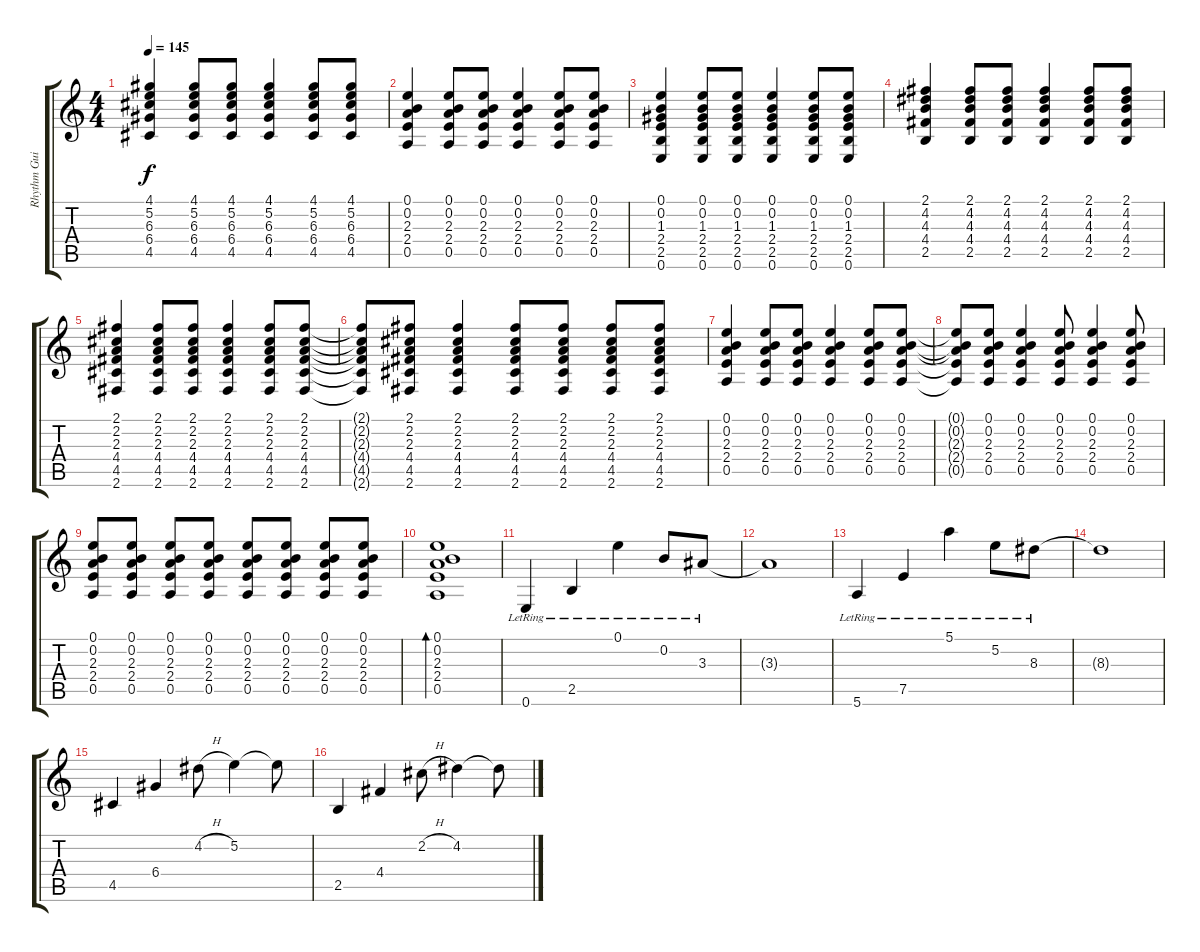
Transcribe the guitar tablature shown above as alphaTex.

\track ("Rhythm Guitar" "Rhythm Gui") {instrument acousticguitarsteel}
\staff {score tabs}
\tuning (E4 B3 G3 D3 A2 E2) {hide}
\ts (4 4)
\tempo 145
\clef g2
\ks c
(4.1 5.2 6.3 6.4 4.5).4{dy f} (4.1 5.2 6.3 6.4 4.5).8 (4.1 5.2 6.3 6.4 4.5).8 (4.1 5.2 6.3 6.4 4.5).4 (4.1 5.2 6.3 6.4 4.5).8 (4.1 5.2 6.3 6.4 4.5).8 |
(0.1 0.2 2.3 2.4 0.5).4 (0.1 0.2 2.3 2.4 0.5).8 (0.1 0.2 2.3 2.4 0.5).8 (0.1 0.2 2.3 2.4 0.5).4 (0.1 0.2 2.3 2.4 0.5).8 (0.1 0.2 2.3 2.4 0.5).8 |
(0.1 0.2 1.3 2.4 2.5 0.6).4 (0.1 0.2 1.3 2.4 2.5 0.6).8 (0.1 0.2 1.3 2.4 2.5 0.6).8 (0.1 0.2 1.3 2.4 2.5 0.6).4 (0.1 0.2 1.3 2.4 2.5 0.6).8 (0.1 0.2 1.3 2.4 2.5 0.6).8 |
(2.1 4.2 4.3 4.4 2.5).4 (2.1 4.2 4.3 4.4 2.5).8 (2.1 4.2 4.3 4.4 2.5).8 (2.1 4.2 4.3 4.4 2.5).4 (2.1 4.2 4.3 4.4 2.5).8 (2.1 4.2 4.3 4.4 2.5).8 |
(2.1 2.2 2.3 4.4 4.5 2.6).4 (2.1 2.2 2.3 4.4 4.5 2.6).8 (2.1 2.2 2.3 4.4 4.5 2.6).8 (2.1 2.2 2.3 4.4 4.5 2.6).4 (2.1 2.2 2.3 4.4 4.5 2.6).8 (2.1 2.2 2.3 4.4 4.5 2.6).8 |
(2.1{t} 2.2{t} 2.3{t} 4.4{t} 4.5{t} 2.6{t}).8 (2.1 2.2 2.3 4.4 4.5 2.6).8 (2.1 2.2 2.3 4.4 4.5 2.6).4 (2.1 2.2 2.3 4.4 4.5 2.6).8 (2.1 2.2 2.3 4.4 4.5 2.6).8 (2.1 2.2 2.3 4.4 4.5 2.6).8 (2.1 2.2 2.3 4.4 4.5 2.6).8 |
(0.1 0.2 2.3 2.4 0.5).4 (0.1 0.2 2.3 2.4 0.5).8 (0.1 0.2 2.3 2.4 0.5).8 (0.1 0.2 2.3 2.4 0.5).4 (0.1 0.2 2.3 2.4 0.5).8 (0.1 0.2 2.3 2.4 0.5).8 |
(0.1{t} 0.2{t} 2.3{t} 2.4{t} 0.5{t}).8 (0.1 0.2 2.3 2.4 0.5).8 (0.1 0.2 2.3 2.4 0.5).4 (0.1 0.2 2.3 2.4 0.5).8 (0.1 0.2 2.3 2.4 0.5).4 (0.1 0.2 2.3 2.4 0.5).8 |
(0.1 0.2 2.3 2.4 0.5).8 (0.1 0.2 2.3 2.4 0.5).8 (0.1 0.2 2.3 2.4 0.5).8 (0.1 0.2 2.3 2.4 0.5).8 (0.1 0.2 2.3 2.4 0.5).8 (0.1 0.2 2.3 2.4 0.5).8 (0.1 0.2 2.3 2.4 0.5).8 (0.1 0.2 2.3 2.4 0.5).8 |
(0.1 0.2 2.3 2.4 0.5).1{bd 240} |
0.6{lr}.4 2.5{lr}.4 0.1{lr}.4 0.2{lr}.8 3.3{lr}.8 |
3.3{t}.1 |
5.6{lr}.4 7.5{lr}.4 5.1{lr}.4 5.2{lr}.8 8.3{lr}.8 |
8.3{t}.1 |
4.5.4 6.4.4 4.2{h}.8 5.2.4 5.2{t}.8 |
2.5.4 4.4.4 2.2{h}.8 4.2.4 4.2{t}.8
